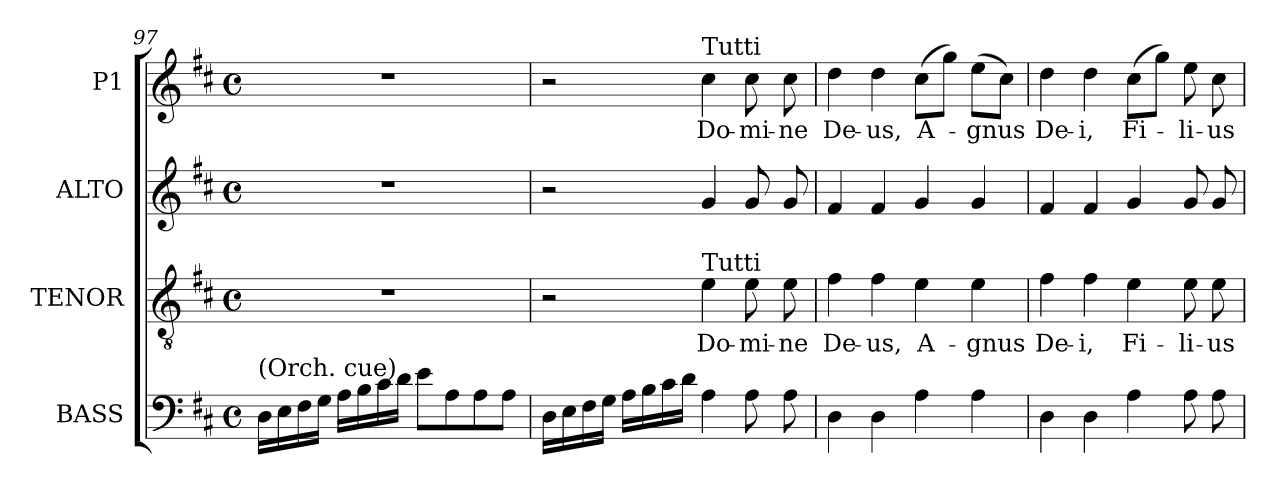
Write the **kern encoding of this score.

**kern	**kern	**text	**kern	**kern	**text
*part4	*part3	*part3	*part2	*part1	*part1
*staff4	*staff3	*staff3	*staff2	*staff1	*staff1
*I"BASS	*I"TENOR	*	*I"ALTO	*I"P1	*
*clefF4	*clefGv2	*	*clefG2	*clefG2	*
*	*ITrd7c12	*	*	*	*
*k[f#c#]	*k[f#c#]	*	*k[f#c#]	*k[f#c#]	*
*D:	*D:	*	*D:	*D:	*
*M4/4	*M4/4	*	*M4/4	*M4/4	*
*met(c)	*met(c)	*	*met(c)	*met(c)	*
=97	=97	=97	=97	=97	=97
!LO:TX:a:t=(Orch. cue)	!	!	!	!	!
16Di\LL	1r	.	1r	1r	.
16Ei\	.	.	.	.	.
16F#i\	.	.	.	.	.
16Gi\JJ	.	.	.	.	.
16Ai\LL	.	.	.	.	.
16Bi\	.	.	.	.	.
16c#i\	.	.	.	.	.
16di\JJ	.	.	.	.	.
8ei\L	.	.	.	.	.
8Ai\	.	.	.	.	.
8Ai\	.	.	.	.	.
8Ai\J	.	.	.	.	.
=98	=98	=98	=98	=98	=98
16Di\LL	2r	.	2r	2r	.
16Ei\	.	.	.	.	.
16F#i\	.	.	.	.	.
16Gi\JJ	.	.	.	.	.
16Ai\LL	.	.	.	.	.
16Bi\	.	.	.	.	.
16c#i\	.	.	.	.	.
16di\JJ	.	.	.	.	.
!	!	!LO:LY:b:color=#000000	!	!	!
!	!	!	!	!LO:TX:a:t=Tutti	!
!	!LO:TX:a:t=Tutti	!	!	!	!
!	!	!	!	!	!LO:LY:b:color=#000000
4Ai\	4Ei\	Do-	4gi/	4cc#i\	Do-
!	!	!LO:LY:b:color=#000000	!	!	!
!	!	!	!	!	!LO:LY:b:color=#000000
8Ai\	8Ei\	-mi-	8gi/	8cc#i\	-mi-
!	!	!LO:LY:b:color=#000000	!	!	!
!	!	!	!	!	!LO:LY:b:color=#000000
8Ai\	8Ei\	-ne	8gi/	8cc#i\	-ne
!!LO:LB:g=z
=99	=99	=99	=99	=99	=99
!	!	!LO:LY:b:color=#000000	!	!	!
!	!	!	!	!	!LO:LY:b:color=#000000
4Di\	4F#i\	De-	4f#i/	4ddi\	De-
!	!	!LO:LY:b:color=#000000	!	!	!
!	!	!	!	!	!LO:LY:b:color=#000000
4Di\	4F#i\	-us,	4f#i/	4ddi\	-us,
!	!	!LO:LY:b:color=#000000	!	!	!
!	!	!	!	!	!LO:LY:b:color=#000000
4Ai\	4Ei\	A-	4gi/	(8cc#i\L	A-
.	.	.	.	8ggi\J)	.
!	!	!LO:LY:b:color=#000000	!	!	!
!	!	!	!	!	!LO:LY:b:color=#000000
4Ai\	4Ei\	-gnus	4gi/	(8eei\L	-gnus
.	.	.	.	8cc#i\J)	.
=100	=100	=100	=100	=100	=100
!	!	!LO:LY:b:color=#000000	!	!	!
!	!	!	!	!	!LO:LY:b:color=#000000
4Di\	4F#i\	De-	4f#i/	4ddi\	De-
!	!	!LO:LY:b:color=#000000	!	!	!
!	!	!	!	!	!LO:LY:b:color=#000000
4Di\	4F#i\	-i,	4f#i/	4ddi\	-i,
!	!	!LO:LY:b:color=#000000	!	!	!
!	!	!	!	!	!LO:LY:b:color=#000000
4Ai\	4Ei\	Fi-	4gi/	(8cc#i\L	Fi-
.	.	.	.	8ggi\J)	.
!	!	!LO:LY:b:color=#000000	!	!	!
!	!	!	!	!	!LO:LY:b:color=#000000
8Ai\	8Ei\	-li-	8gi/	8eei\	-li-
!	!	!LO:LY:b:color=#000000	!	!	!
!	!	!	!	!	!LO:LY:b:color=#000000
8Ai\	8Ei\	-us	8gi/	8cc#i\	-us
=	=	=	=	=	=
*-	*-	*-	*-	*-	*-
